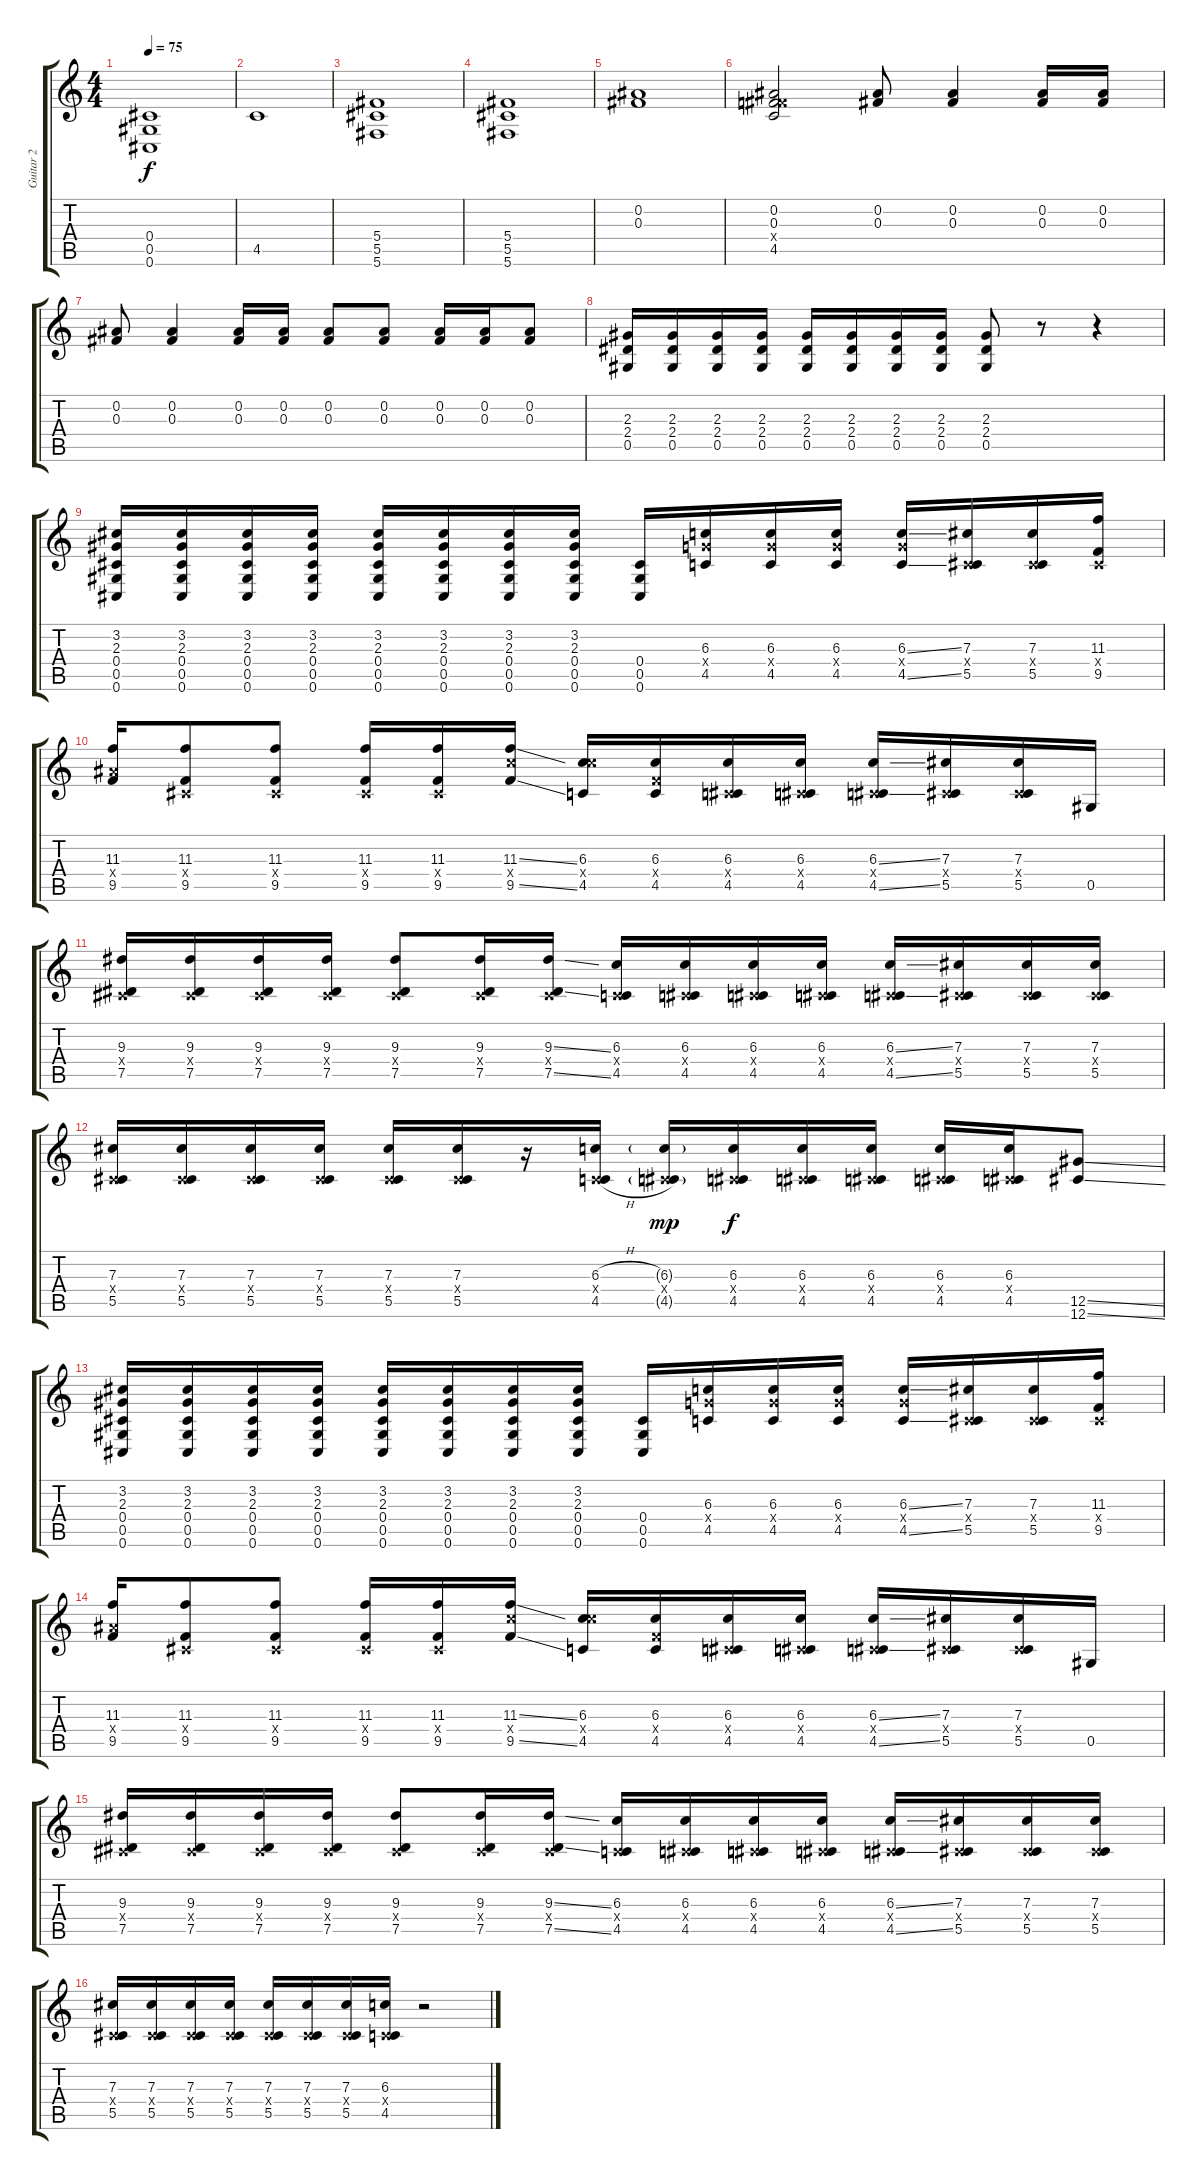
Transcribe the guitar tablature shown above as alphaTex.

\track ("Guitar 2" "Guitar 2") {instrument distortionguitar}
\staff {score tabs}
\tuning (Eb4 Bb3 Gb3 Db3 Ab2 Db2) {hide}
\ts (4 4)
\tempo 75
\clef g2
\ks c
(0.4 0.5 0.6).1{dy f} |
4.5.1 |
(5.4 5.5 5.6).1 |
(5.4 5.5 5.6).1 |
(0.2 0.3).1 |
(0.2 0.3 4.4{x} 4.5).2 (0.2 0.3).8 (0.2 0.3).4 (0.2 0.3).16 (0.2 0.3).16 |
(0.2 0.3).8 (0.2 0.3).4 (0.2 0.3).16 (0.2 0.3).16 (0.2 0.3).8 (0.2 0.3).8 (0.2 0.3).16 (0.2 0.3).16 (0.2 0.3).8 |
(2.3 2.4 0.5).16 (2.3 2.4 0.5).16 (2.3 2.4 0.5).16 (2.3 2.4 0.5).16 (2.3 2.4 0.5).16 (2.3 2.4 0.5).16 (2.3 2.4 0.5).16 (2.3 2.4 0.5).16 (2.3 2.4 0.5).8 r.8 r.4 |
(3.2 2.3 0.4 0.5 0.6).16 (3.2 2.3 0.4 0.5 0.6).16 (3.2 2.3 0.4 0.5 0.6).16 (3.2 2.3 0.4 0.5 0.6).16 (3.2 2.3 0.4 0.5 0.6).16 (3.2 2.3 0.4 0.5 0.6).16 (3.2 2.3 0.4 0.5 0.6).16 (3.2 2.3 0.4 0.5 0.6).16 (0.4 0.5 0.6).16 (6.3 6.4{x} 4.5).16 (6.3 6.4{x} 4.5).16 (6.3 6.4{x} 4.5).16 (6.3{ss} 6.4{x} 4.5{ss}).16 (7.3 0.4{x} 5.5).16 (7.3 0.4{x} 5.5).16 (11.3 0.4{x} 9.5).16 |
(11.3 9.4{x} 9.5).16 (11.3 0.4{x} 9.5).8 (11.3 0.4{x} 9.5).8 (11.3 0.4{x} 9.5).16 (11.3 0.4{x} 9.5).16 (11.3{ss} 11.4{x} 9.5{ss}).16 (6.3 11.4{x} 4.5).16 (6.3 4.4{x} 4.5).16 (6.3 0.4{x} 4.5).16 (6.3 0.4{x} 4.5).16 (6.3{ss} 0.4{x} 4.5{ss}).16 (7.3 0.4{x} 5.5).16 (7.3 0.4{x} 5.5).16 0.5.16 |
(9.3 0.4{x} 7.5).16 (9.3 0.4{x} 7.5).16 (9.3 0.4{x} 7.5).16 (9.3 0.4{x} 7.5).16 (9.3 0.4{x} 7.5).8 (9.3 0.4{x} 7.5).16 (9.3{ss} 0.4{x} 7.5{ss}).16 (6.3 0.4{x} 4.5).16 (6.3 0.4{x} 4.5).16 (6.3 0.4{x} 4.5).16 (6.3 0.4{x} 4.5).16 (6.3{ss} 0.4{x} 4.5{ss}).16 (7.3 0.4{x} 5.5).16 (7.3 0.4{x} 5.5).16 (7.3 0.4{x} 5.5).16 |
(7.3 0.4{x} 5.5).16 (7.3 0.4{x} 5.5).16 (7.3 0.4{x} 5.5).16 (7.3 0.4{x} 5.5).16 (7.3 0.4{x} 5.5).16 (7.3 0.4{x} 5.5).16 r.16 (6.3{h} 0.4{x} 4.5{h}).16 (6.3{g} 0.4{x} 4.5{g}).16{dy mp} (6.3 0.4{x} 4.5).16{dy f} (6.3 0.4{x} 4.5).16 (6.3 0.4{x} 4.5).16 (6.3 0.4{x} 4.5).16 (6.3 0.4{x} 4.5).16 (12.5{ss} 12.6{ss}).8 |
(3.2 2.3 0.4 0.5 0.6).16 (3.2 2.3 0.4 0.5 0.6).16 (3.2 2.3 0.4 0.5 0.6).16 (3.2 2.3 0.4 0.5 0.6).16 (3.2 2.3 0.4 0.5 0.6).16 (3.2 2.3 0.4 0.5 0.6).16 (3.2 2.3 0.4 0.5 0.6).16 (3.2 2.3 0.4 0.5 0.6).16 (0.4 0.5 0.6).16 (6.3 6.4{x} 4.5).16 (6.3 6.4{x} 4.5).16 (6.3 6.4{x} 4.5).16 (6.3{ss} 6.4{x} 4.5{ss}).16 (7.3 0.4{x} 5.5).16 (7.3 0.4{x} 5.5).16 (11.3 0.4{x} 9.5).16 |
(11.3 9.4{x} 9.5).16 (11.3 0.4{x} 9.5).8 (11.3 0.4{x} 9.5).8 (11.3 0.4{x} 9.5).16 (11.3 0.4{x} 9.5).16 (11.3{ss} 11.4{x} 9.5{ss}).16 (6.3 11.4{x} 4.5).16 (6.3 4.4{x} 4.5).16 (6.3 0.4{x} 4.5).16 (6.3 0.4{x} 4.5).16 (6.3{ss} 0.4{x} 4.5{ss}).16 (7.3 0.4{x} 5.5).16 (7.3 0.4{x} 5.5).16 0.5.16 |
(9.3 0.4{x} 7.5).16 (9.3 0.4{x} 7.5).16 (9.3 0.4{x} 7.5).16 (9.3 0.4{x} 7.5).16 (9.3 0.4{x} 7.5).8 (9.3 0.4{x} 7.5).16 (9.3{ss} 0.4{x} 7.5{ss}).16 (6.3 0.4{x} 4.5).16 (6.3 0.4{x} 4.5).16 (6.3 0.4{x} 4.5).16 (6.3 0.4{x} 4.5).16 (6.3{ss} 0.4{x} 4.5{ss}).16 (7.3 0.4{x} 5.5).16 (7.3 0.4{x} 5.5).16 (7.3 0.4{x} 5.5).16 |
(7.3 0.4{x} 5.5).16 (7.3 0.4{x} 5.5).16 (7.3 0.4{x} 5.5).16 (7.3 0.4{x} 5.5).16 (7.3 0.4{x} 5.5).16 (7.3 0.4{x} 5.5).16 (7.3 0.4{x} 5.5).16 (6.3 0.4{x} 4.5).16 r.2
